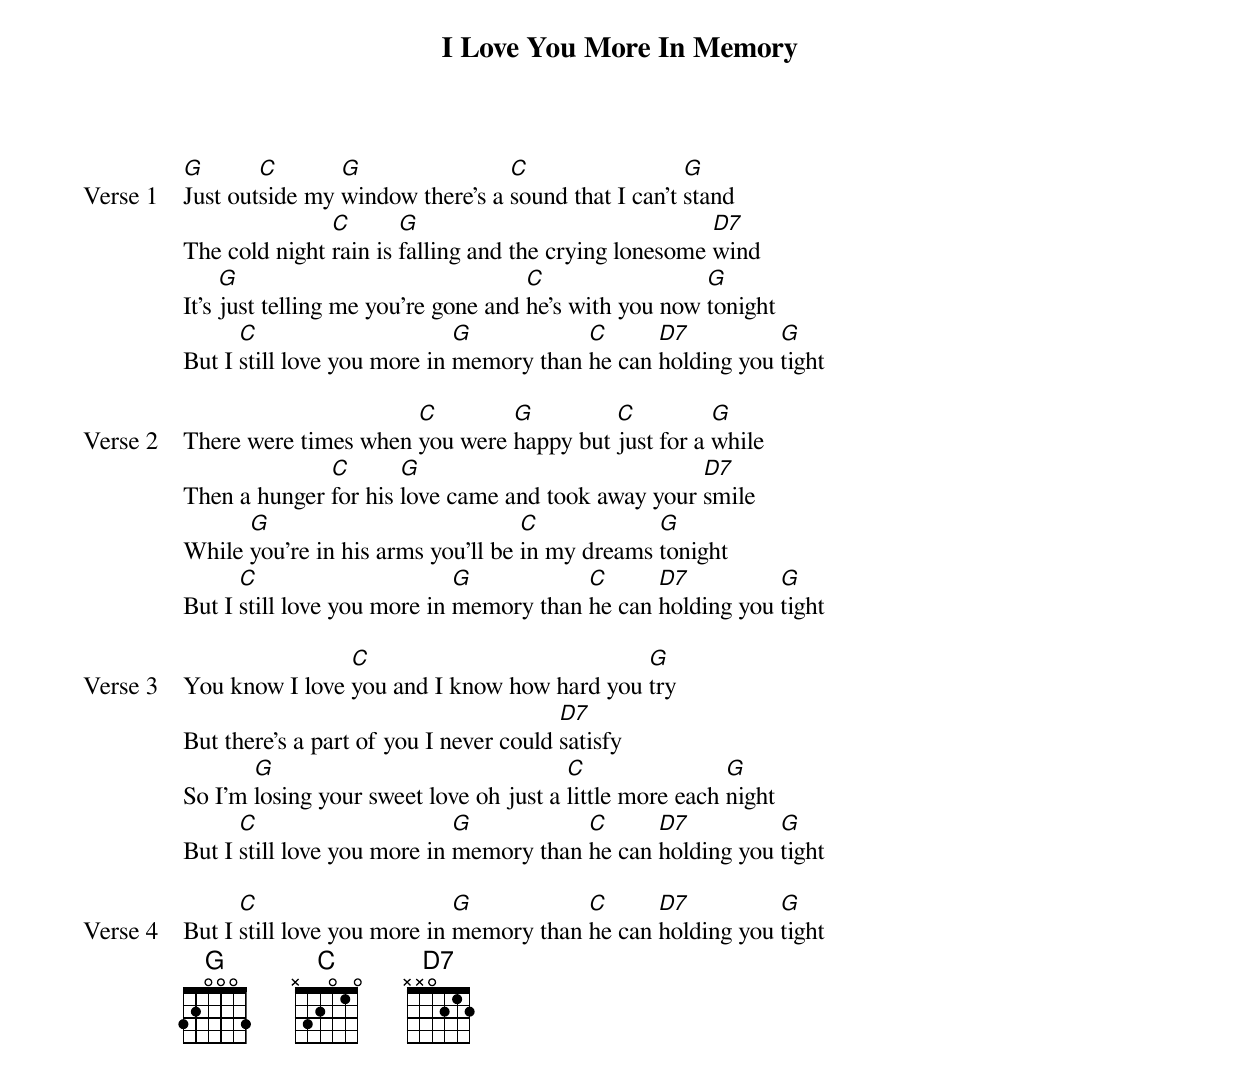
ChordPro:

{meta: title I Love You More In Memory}
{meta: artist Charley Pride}
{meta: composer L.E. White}
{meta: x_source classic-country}
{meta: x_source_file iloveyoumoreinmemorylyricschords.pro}
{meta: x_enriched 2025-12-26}

{start_of_verse: Verse 1}
[G]Just out[C]side my [G]window there's a [C]sound that I can't [G]stand
The cold night [C]rain is [G]falling and the crying lonesome [D7]wind
It's [G]just telling me you're gone and [C]he's with you now [G]tonight
But I [C]still love you more in [G]memory than [C]he can [D7]holding you [G]tight
{end_of_verse}

{start_of_verse: Verse 2}
There were times when [C]you were [G]happy but [C]just for a [G]while
Then a hunger [C]for his [G]love came and took away your [D7]smile
While [G]you're in his arms you'll be [C]in my dreams [G]tonight
But I [C]still love you more in [G]memory than [C]he can [D7]holding you [G]tight
{end_of_verse}

{start_of_verse: Verse 3}
You know I love [C]you and I know how hard you [G]try
But there's a part of you I never could [D7]satisfy
So I'm [G]losing your sweet love oh just a [C]little more each [G]night
But I [C]still love you more in [G]memory than [C]he can [D7]holding you [G]tight
{end_of_verse}

{start_of_verse: Verse 4}
But I [C]still love you more in [G]memory than [C]he can [D7]holding you [G]tight
{end_of_verse}
